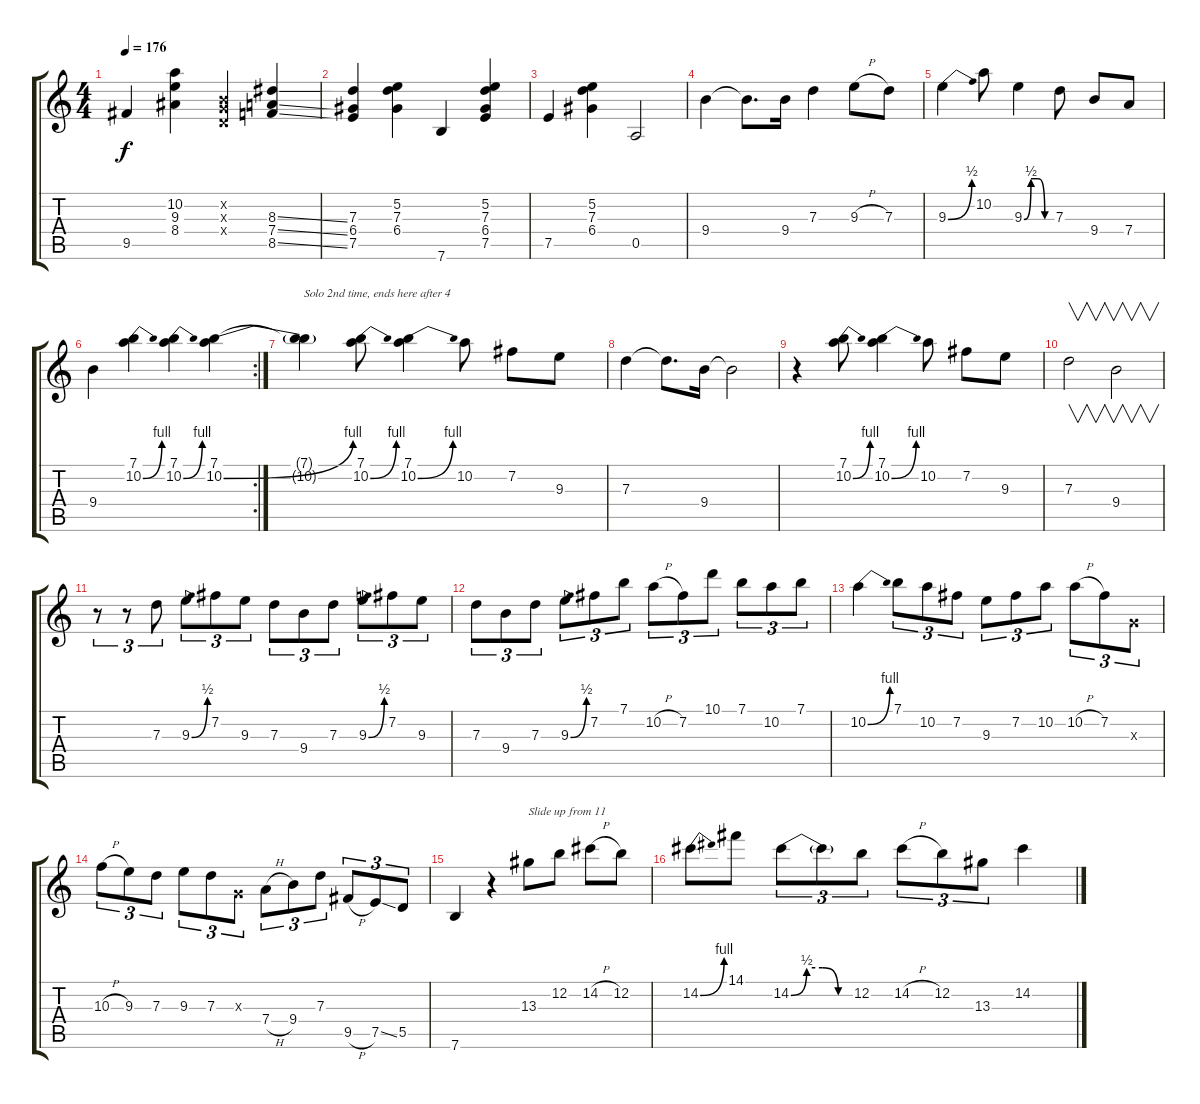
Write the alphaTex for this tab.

\track "" {instrument acousticguitarnylon}
\staff {score tabs}
\tuning (E4 B3 G3 D3 A2 E2) {hide}
\ts (4 4)
\tempo 176
\clef g2
\ks c
9.5.4{dy f} (10.2 9.3 8.4).4 (0.2{x} 0.3{x} 0.4{x}).4 (8.3{ss} 7.4{ss} 8.5{ss}).4 |
(7.3 6.4 7.5).4 (5.2 7.3 6.4).4 7.6.4 (5.2 7.3 6.4 7.5).4 |
7.5.4 (5.2 7.3 6.4).4 0.5.2 |
9.4.4 9.4{t}.8{d} 9.4.16 7.3.4 9.3{h}.8 7.3.8 |
9.3{be (bend 0 0 60 2)}.4 10.2.8 9.3{be (custom 0 0 15 2 30 2 45 0 60 0)}.4 7.3.8 9.4.8 7.4.8 |
\rc 2
9.4.4 (7.1 10.2{be (bend 0 0 60 4)}).4 (7.1 10.2{be (bend 0 0 60 4)}).4 (7.1 10.2{be (bend 0 0 60 4)}).4 |
(7.1{t} 10.2{t}).4{txt "Solo 2nd time, ends here after 4"} (7.1 10.2{be (bend 0 0 60 4)}).8 (7.1 10.2{be (bend 0 0 60 4)}).4 10.2.8 7.2.8 9.3.8 |
7.3.4 7.3{t}.8{d} 9.4.16 9.4{t}.2 |
r.4 (7.1 10.2{be (bend 0 0 60 4)}).8 (7.1 10.2{be (bend 0 0 60 4)}).4 10.2.8 7.2.8 9.3.8 |
7.3.2{v} 9.4.2{v} |
r.8{tu (3 2)} r.8{tu (3 2)} 7.3.8{tu (3 2)} 9.3{be (bend 0 0 60 2)}.8{tu (3 2)} 7.2.8{tu (3 2)} 9.3.8{tu (3 2)} 7.3.8{tu (3 2)} 9.4.8{tu (3 2)} 7.3.8{tu (3 2)} 9.3{be (bend 0 0 60 2)}.8{tu (3 2)} 7.2.8{tu (3 2)} 9.3.8{tu (3 2)} |
7.3.8{tu (3 2)} 9.4.8{tu (3 2)} 7.3.8{tu (3 2)} 9.3{be (bend 0 0 60 2)}.8{tu (3 2)} 7.2.8{tu (3 2)} 7.1.8{tu (3 2)} 10.2{h}.8{tu (3 2)} 7.2.8{tu (3 2)} 10.1.8{tu (3 2)} 7.1.8{tu (3 2)} 10.2.8{tu (3 2)} 7.1.8{tu (3 2)} |
10.2{be (bend 0 0 60 4)}.4 7.1.8{tu (3 2)} 10.2.8{tu (3 2)} 7.2.8{tu (3 2)} 9.3.8{tu (3 2)} 7.2.8{tu (3 2)} 10.2.8{tu (3 2)} 10.2{h}.8{tu (3 2)} 7.2.8{tu (3 2)} 0.3{x}.8{tu (3 2)} |
10.3{h}.8{tu (3 2)} 9.3.8{tu (3 2)} 7.3.8{tu (3 2)} 9.3.8{tu (3 2)} 7.3.8{tu (3 2)} 0.3{x}.8{tu (3 2)} 7.4{h}.8{tu (3 2)} 9.4.8{tu (3 2)} 7.3.8{tu (3 2)} 9.5{h}.8{tu (3 2)} 7.5{ss}.8{tu (3 2)} 5.5.8{tu (3 2)} |
7.6.4 r.4 13.3.8{txt "Slide up from 11"} 12.2.8 14.2{h}.8 12.2.8 |
14.2{be (bend 0 0 60 4)}.8 14.1.8 14.2{be (custom 0 0 15 2 30 2 45 0 60 0)}.8{tu (3 2)} 14.2{t}.8{tu (3 2)} 12.2.8{tu (3 2)} 14.2{h}.8{tu (3 2)} 12.2.8{tu (3 2)} 13.3.8{tu (3 2)} 14.2.4
